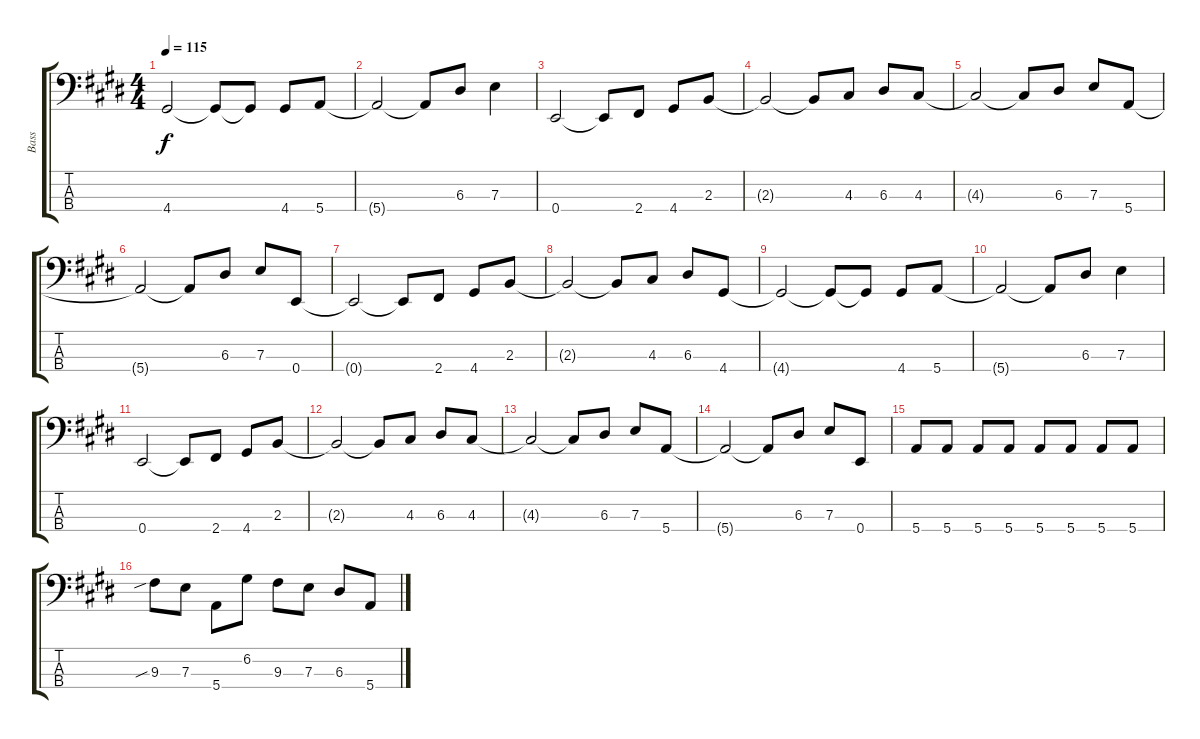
\track ("Bass" "Bass") {instrument electricbasspick}
\staff {score tabs}
\tuning (G2 D2 A1 E1) {hide}
\ts (4 4)
\tempo 115
\clef f4
\ks c#minor
4.4{t}.2{dy f} 4.4{t}.8 4.4{t}.8 4.4.8 5.4.8 |
5.4{t}.2 5.4{t}.8 6.3.8 7.3.4 |
0.4.2{volume 8} 0.4{t}.8 2.4.8 4.4.8 2.3.8 |
2.3{t}.2 2.3{t}.8 4.3.8 6.3.8 4.3.8 |
4.3{t}.2 4.3{t}.8 6.3.8 7.3.8 5.4.8 |
5.4{t}.2 5.4{t}.8 6.3.8 7.3.8 0.4.8 |
0.4{t}.2 0.4{t}.8 2.4.8 4.4.8 2.3.8 |
2.3{t}.2 2.3{t}.8 4.3.8 6.3.8 4.4.8 |
4.4{t}.2 4.4{t}.8 4.4{t}.8 4.4.8 5.4.8 |
5.4{t}.2 5.4{t}.8 6.3.8 7.3.4 |
0.4.2{volume 8} 0.4{t}.8 2.4.8 4.4.8 2.3.8 |
2.3{t}.2 2.3{t}.8 4.3.8 6.3.8 4.3.8 |
4.3{t}.2 4.3{t}.8 6.3.8 7.3.8 5.4.8 |
5.4{t}.2 5.4{t}.8 6.3.8 7.3.8 0.4.8 |
5.4.8{volume 15} 5.4.8 5.4.8 5.4.8 5.4.8 5.4.8 5.4.8 5.4.8 |
9.3{sib}.8 7.3.8 5.4.8 6.2.8 9.3.8 7.3.8 6.3.8 5.4.8
